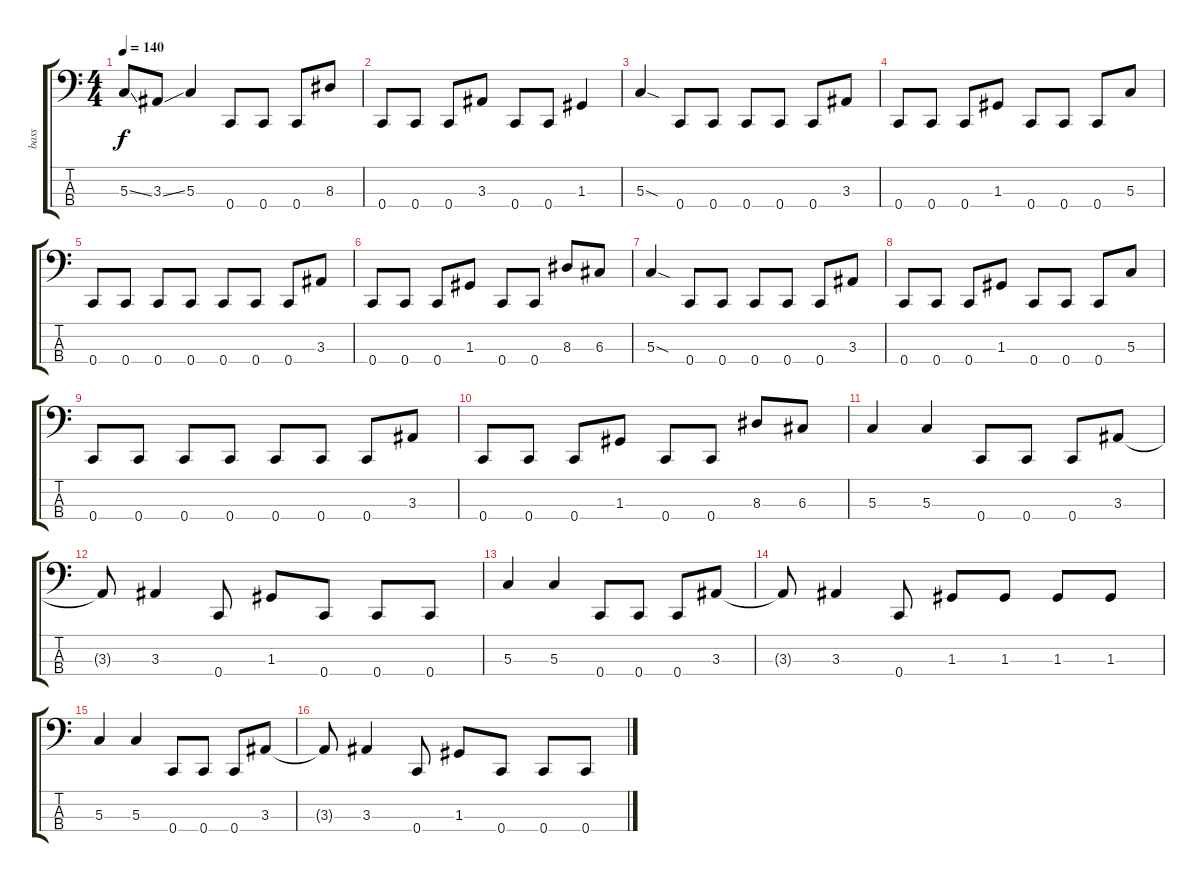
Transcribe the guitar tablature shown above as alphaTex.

\track ("bass" "bass") {instrument electricbasspick}
\staff {score tabs}
\tuning (F2 C2 G1 C1) {hide}
\ts (4 4)
\tempo 140
\clef f4
\ks c
5.3{ss}.8{dy f} 3.3{ss}.8 5.3.4 0.4.8 0.4.8 0.4.8 8.3.8 |
0.4.8 0.4.8 0.4.8 3.3.8 0.4.8 0.4.8 1.3.4 |
5.3{sod}.4 0.4.8 0.4.8 0.4.8 0.4.8 0.4.8 3.3.8 |
0.4.8 0.4.8 0.4.8 1.3.8 0.4.8 0.4.8 0.4.8 5.3.8 |
0.4.8 0.4.8 0.4.8 0.4.8 0.4.8 0.4.8 0.4.8 3.3.8 |
0.4.8 0.4.8 0.4.8 1.3.8 0.4.8 0.4.8 8.3.8 6.3.8 |
5.3{sod}.4 0.4.8 0.4.8 0.4.8 0.4.8 0.4.8 3.3.8 |
0.4.8 0.4.8 0.4.8 1.3.8 0.4.8 0.4.8 0.4.8 5.3.8 |
0.4.8 0.4.8 0.4.8 0.4.8 0.4.8 0.4.8 0.4.8 3.3.8 |
0.4.8 0.4.8 0.4.8 1.3.8 0.4.8 0.4.8 8.3.8 6.3.8 |
5.3.4 5.3.4 0.4.8 0.4.8 0.4.8 3.3.8 |
3.3{t}.8 3.3.4 0.4.8 1.3.8 0.4.8 0.4.8 0.4.8 |
5.3.4 5.3.4 0.4.8 0.4.8 0.4.8 3.3.8 |
3.3{t}.8 3.3.4 0.4.8 1.3.8 1.3.8 1.3.8 1.3.8 |
5.3.4 5.3.4 0.4.8 0.4.8 0.4.8 3.3.8 |
3.3{t}.8 3.3.4 0.4.8 1.3.8 0.4.8 0.4.8 0.4.8
